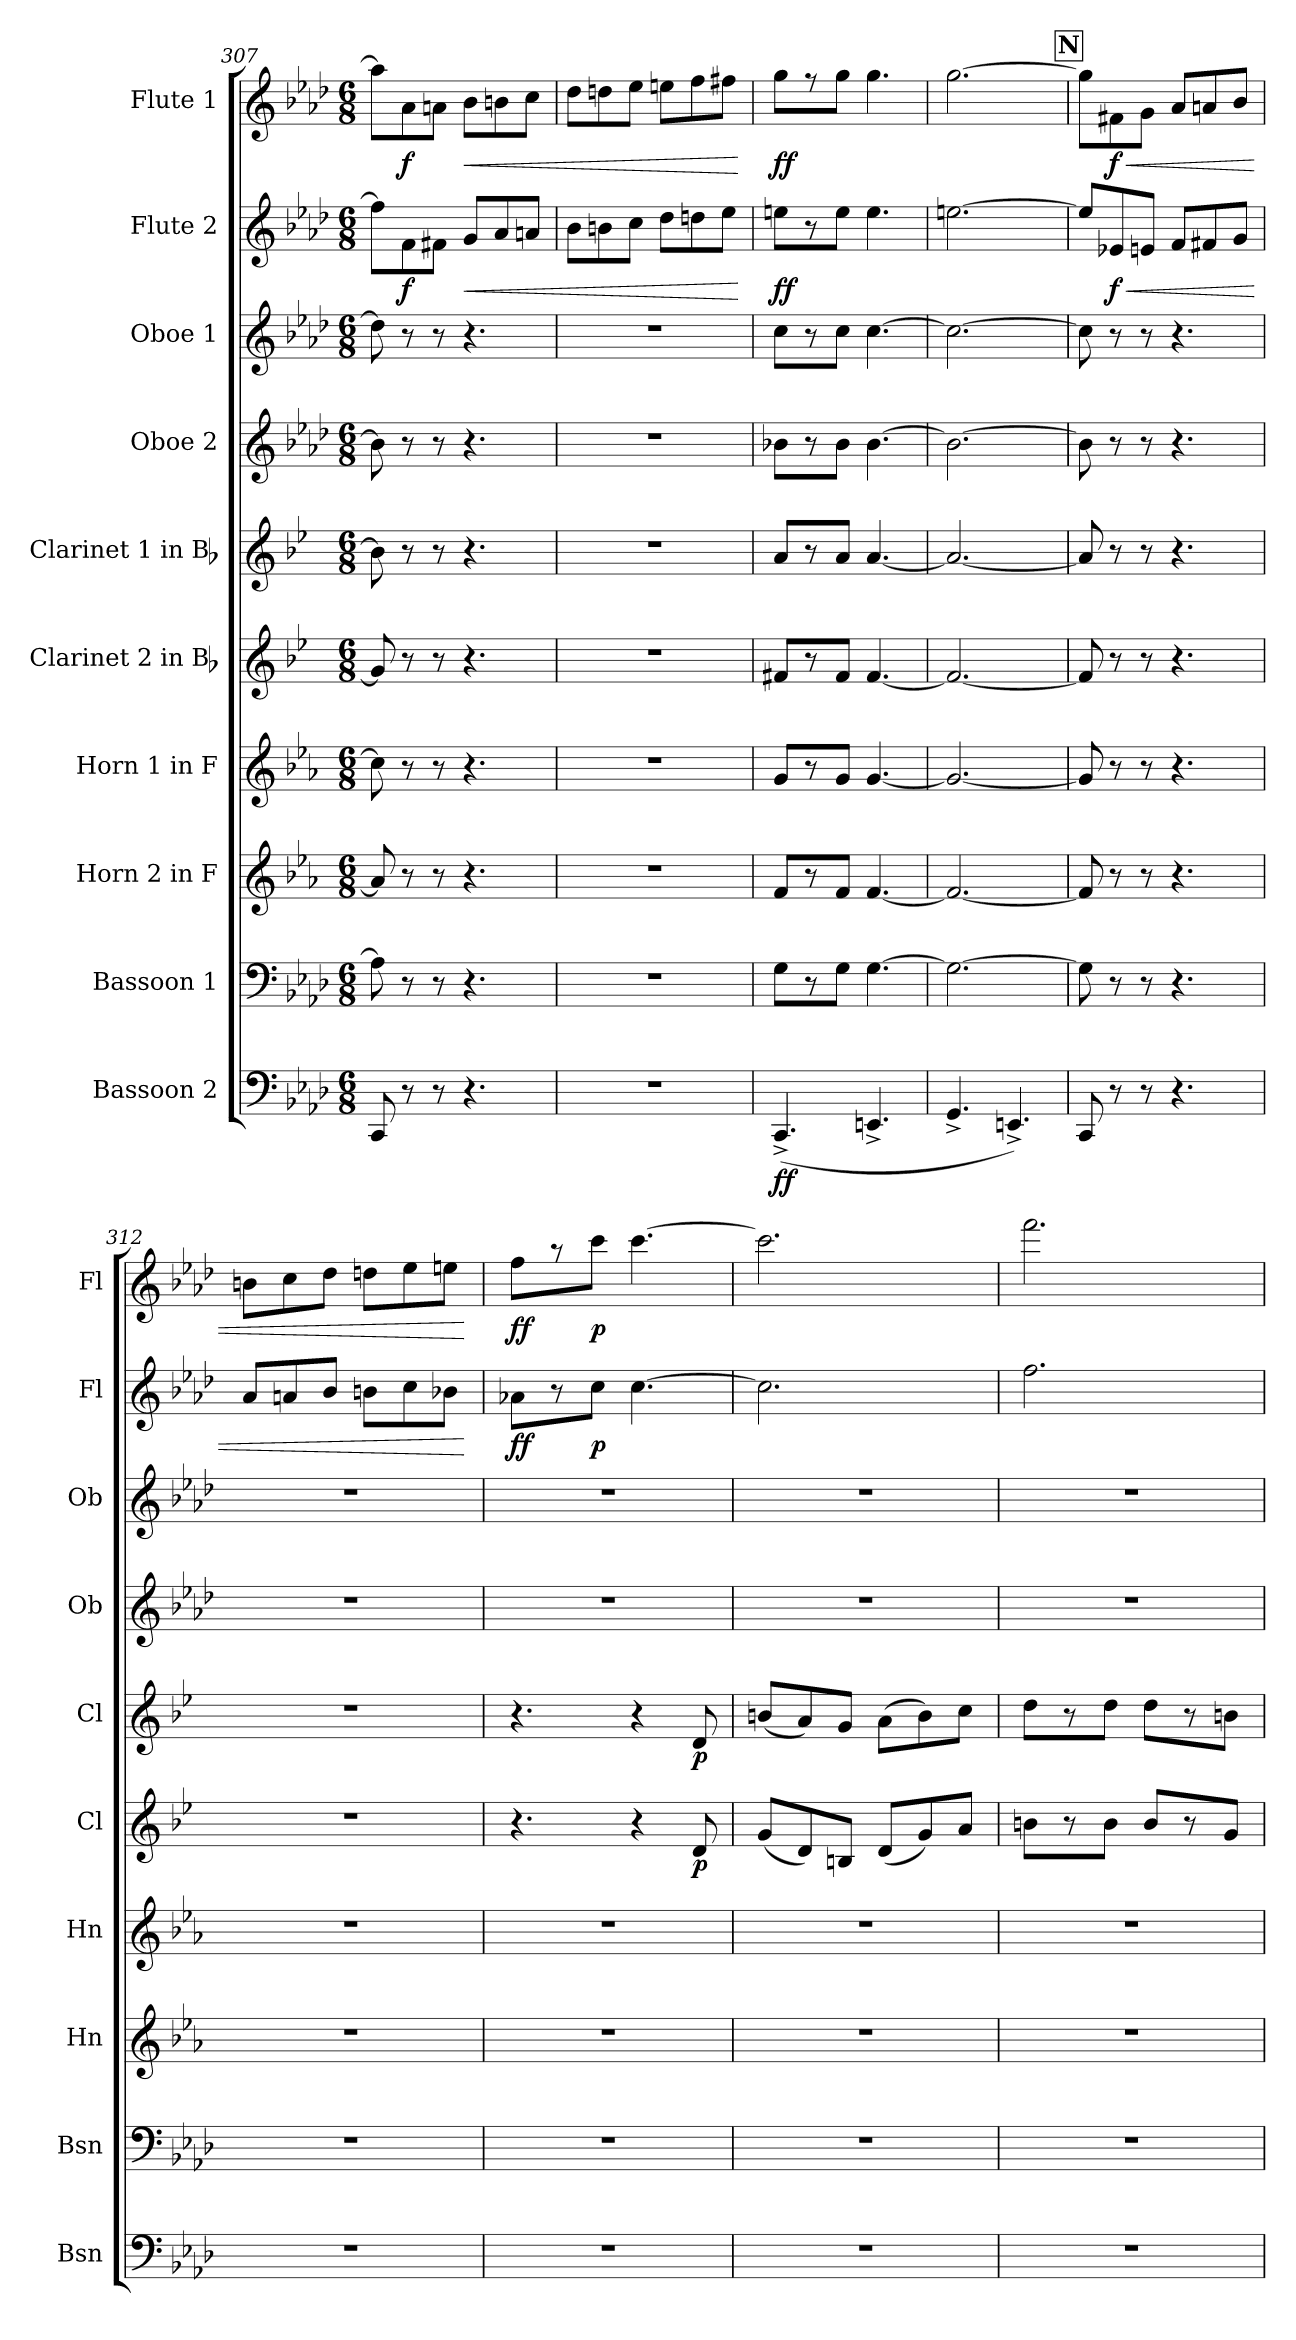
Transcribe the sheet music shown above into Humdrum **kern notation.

**kern	**dynam	**kern	**kern	**kern	**kern	**dynam	**kern	**dynam	**kern	**kern	**kern	**dynam	**kern	**dynam
*part10	*part10	*part9	*part8	*part7	*part6	*part6	*part5	*part5	*part4	*part3	*part2	*part2	*part1	*part1
*staff10	*staff10	*staff9	*staff8	*staff7	*staff6	*staff6	*staff5	*staff5	*staff4	*staff3	*staff2	*staff2	*staff1	*staff1
*I"Bassoon 2	*	*I"Bassoon 1	*I"Horn 2 in F	*I"Horn 1 in F	*I"Clarinet 2 in Bb	*	*I"Clarinet 1 in Bb	*	*I"Oboe 2	*I"Oboe 1	*I"Flute 2	*	*I"Flute 1	*
*I'Bsn	*	*I'Bsn	*I'Hn	*I'Hn	*I'Cl	*	*I'Cl	*	*I'Ob	*I'Ob	*I'Fl	*	*I'Fl	*
!!LO:PB:g=z
*clefF4	*	*clefF4	*clefG2	*clefG2	*clefG2	*	*clefG2	*	*clefG2	*clefG2	*clefG2	*	*clefG2	*
*	*	*	*ITrd4c7	*ITrd4c7	*ITrd1c2	*	*ITrd1c2	*	*	*	*	*	*	*
*k[b-e-a-d-]	*	*k[b-e-a-d-]	*k[b-e-a-d-]	*k[b-e-a-d-]	*k[b-e-a-d-]	*	*k[b-e-a-d-]	*	*k[b-e-a-d-]	*k[b-e-a-d-]	*k[b-e-a-d-]	*	*k[b-e-a-d-]	*
*M6/8	*	*M6/8	*M6/8	*M6/8	*M6/8	*	*M6/8	*	*M6/8	*M6/8	*M6/8	*	*M6/8	*
=307	=307	=307	=307	=307	=307	=307	=307	=307	=307	=307	=307	=307	=307	=307
8CC/	.	8A-\]	8d/]	8f\]	8f/]	.	8a-\]	.	8b\]	8dd\]	8ff\L]	.	8aa-\L]	.
!	!	!	!	!	!	!	!	!	!	!	!	!LO:DY:b	!	!LO:DY:b
8r	.	8r	8r	8r	8r	.	8r	.	8r	8r	8f\	f	8a-\	f
8r	.	8r	8r	8r	8r	.	8r	.	8r	8r	8f#X\J	.	8an\J	.
!	!	!	!	!	!	!	!	!	!	!	!	!LO:HP:b	!	!LO:HP:b
4.r	.	4.r	4.r	4.r	4.r	.	4.r	.	4.r	4.r	8g/L	<	8b-\L	<
.	.	.	.	.	.	.	.	.	.	.	8a-/	.	8bn\	.
.	.	.	.	.	.	.	.	.	.	.	8an/J	.	8cc\J	.
=308	=308	=308	=308	=308	=308	=308	=308	=308	=308	=308	=308	=308	=308	=308
2.r	.	2.r	2.r	2.r	2.r	.	2.r	.	2.r	2.r	8b-\L	.	8dd-\L	.
.	.	.	.	.	.	.	.	.	.	.	8bn\	.	8ddn\	.
.	.	.	.	.	.	.	.	.	.	.	8cc\J	.	8ee-\J	.
.	.	.	.	.	.	.	.	.	.	.	8dd-\L	.	8een\L	.
.	.	.	.	.	.	.	.	.	.	.	8ddn\	.	8ff\	.
.	.	.	.	.	.	.	.	.	.	.	8ee-\J	.	8ff#X\J	.
.	.	.	.	.	.	.	.	.	.	.	.	[	.	[
=309	=309	=309	=309	=309	=309	=309	=309	=309	=309	=309	=309	=309	=309	=309
!	!LO:DY:b	!	!	!	!	!	!	!	!	!	!	!LO:DY:b	!	!LO:DY:b
(<4.CC^/	ff	8G\L	8B-/L	8c/L	8en/L	.	8g/L	.	8b-X\L	8cc\L	8een\L	ff	8gg\L	ff
.	.	8r	8r	8r	8r	.	8r	.	8r	8r	8r	.	8r	.
.	.	8G\J	8B-/J	8c/J	8e/J	.	8g/J	.	8b-\J	8cc\J	8ee\J	.	8gg\J	.
4.EEn^/	.	[4.G\	[4.B-/	[4.c/	[4.e/	.	[4.g/	.	[4.b-\	[4.cc\	4.ee\	.	4.gg\	.
=310	=310	=310	=310	=310	=310	=310	=310	=310	=310	=310	=310	=310	=310	=310
4.GG^/	.	2.G\_	2.B-/_	2.c/_	2.e/_	.	2.g/_	.	2.b-\_	2.cc\_	[2.een\	.	[2.gg\	.
4.EEn^/)	.	.	.	.	.	.	.	.	.	.	.	.	.	.
!!LO:REH:place=s1:a:B:cj:fs=14:t=N
=311	=311	=311	=311	=311	=311	=311	=311	=311	=311	=311	=311	=311	=311	=311
8CC/	.	8G\]	8B-/]	8c/]	8e/]	.	8g/]	.	8b-\]	8cc\]	8ee/L]	.	8gg\L]	.
!	!	!	!	!	!	!	!	!	!	!	!	!LO:HP:b	!	!LO:HP:b
!	!	!	!	!	!	!	!	!	!	!	!	!LO:DY:n=1:b	!	!LO:DY:n=1:b
8r	.	8r	8r	8r	8r	.	8r	.	8r	8r	8e-X/	< f	8f#X\	< f
8r	.	8r	8r	8r	8r	.	8r	.	8r	8r	8en/J	.	8g\J	.
4.r	.	4.r	4.r	4.r	4.r	.	4.r	.	4.r	4.r	8f/L	.	8a-/L	.
.	.	.	.	.	.	.	.	.	.	.	8f#X/	.	8an/	.
.	.	.	.	.	.	.	.	.	.	.	8g/J	.	8b-/J	.
=312	=312	=312	=312	=312	=312	=312	=312	=312	=312	=312	=312	=312	=312	=312
2.r	.	2.r	2.r	2.r	2.r	.	2.r	.	2.r	2.r	8a-/L	.	8bn\L	.
.	.	.	.	.	.	.	.	.	.	.	8an/	.	8cc\	.
.	.	.	.	.	.	.	.	.	.	.	8b-/J	.	8dd-\J	.
.	.	.	.	.	.	.	.	.	.	.	8bn\L	.	8ddn\L	.
.	.	.	.	.	.	.	.	.	.	.	8cc\	.	8ee-\	.
.	.	.	.	.	.	.	.	.	.	.	8b-X\J	.	8een\J	.
.	.	.	.	.	.	.	.	.	.	.	.	[	.	[
=313	=313	=313	=313	=313	=313	=313	=313	=313	=313	=313	=313	=313	=313	=313
!	!	!	!	!	!	!	!	!	!	!	!	!LO:DY:b	!	!LO:DY:b
2.r	.	2.r	2.r	2.r	4.r	.	4.r	.	2.r	2.r	8a-X\L	ff	8ff\L	ff
.	.	.	.	.	.	.	.	.	.	.	8r	.	8r	.
!	!	!	!	!	!	!	!	!	!	!	!	!LO:DY:b	!	!LO:DY:b
.	.	.	.	.	.	.	.	.	.	.	8cc\J	p	8ccc\J	p
.	.	.	.	.	4r	.	4r	.	.	.	[4.cc\	.	[4.ccc\	.
!	!	!	!	!	!	!LO:DY:b	!	!LO:DY:b	!	!	!	!	!	!
.	.	.	.	.	8c/	p	8c/	p	.	.	.	.	.	.
=314	=314	=314	=314	=314	=314	=314	=314	=314	=314	=314	=314	=314	=314	=314
2.r	.	2.r	2.r	2.r	(8f/L	.	(8an/L	.	2.r	2.r	2.cc\]	.	2.ccc\]	.
.	.	.	.	.	8c/)	.	8g/)	.	.	.	.	.	.	.
.	.	.	.	.	8An/J	.	8f/J	.	.	.	.	.	.	.
.	.	.	.	.	(8c/L	.	(8g\L	.	.	.	.	.	.	.
.	.	.	.	.	8f/)	.	8a\)	.	.	.	.	.	.	.
.	.	.	.	.	8g/J	.	8b-\J	.	.	.	.	.	.	.
=315	=315	=315	=315	=315	=315	=315	=315	=315	=315	=315	=315	=315	=315	=315
2.r	.	2.r	2.r	2.r	8an\L	.	8cc\L	.	2.r	2.r	2.ff\	.	2.fff\	.
.	.	.	.	.	8r	.	8r	.	.	.	.	.	.	.
.	.	.	.	.	8a\J	.	8cc\J	.	.	.	.	.	.	.
.	.	.	.	.	8a/L	.	8cc\L	.	.	.	.	.	.	.
.	.	.	.	.	8r	.	8r	.	.	.	.	.	.	.
.	.	.	.	.	8f/J	.	8an\J	.	.	.	.	.	.	.
=	=	=	=	=	=	=	=	=	=	=	=	=	=	=
*-	*-	*-	*-	*-	*-	*-	*-	*-	*-	*-	*-	*-	*-	*-
